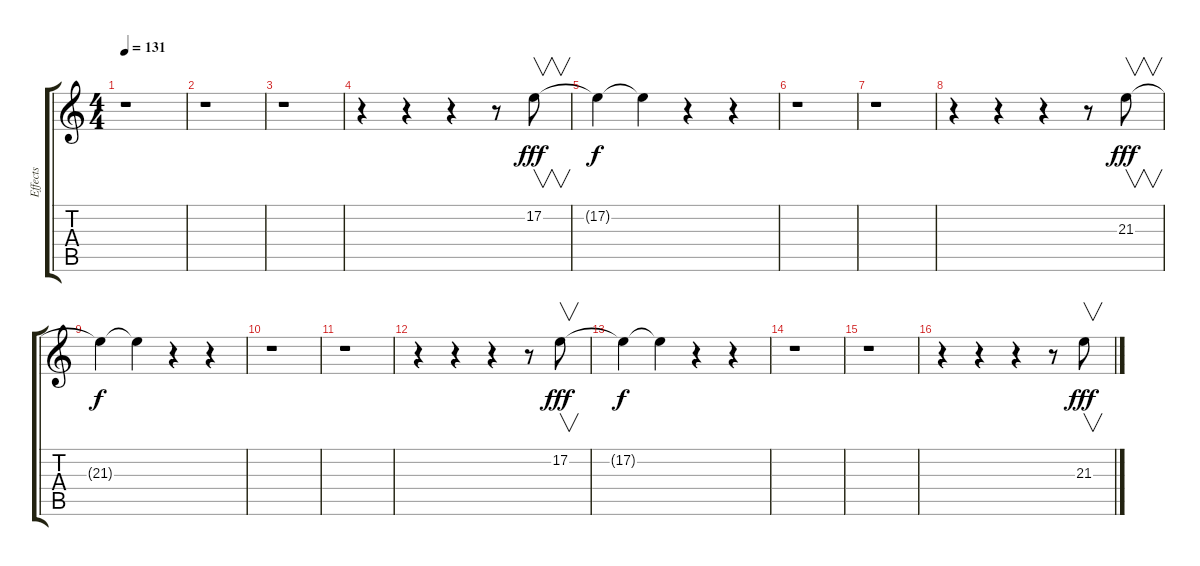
\track ("Effects" "Effects") {instrument birdtweet}
\staff {score tabs}
\tuning (E4 B3 G3 D3 A2 E2) {hide}
\ts (4 4)
\tempo 131
\clef g2
\ks c
r.1{dy f} |
r.1 |
r.1 |
r.4 r.4 r.4 r.8 17.2.8{v dy fff volume 16 instrument guitarharmonics} |
17.2{t}.4{dy f} 17.2{t}.4 r.4 r.4 |
r.1 |
r.1 |
r.4 r.4 r.4 r.8 21.3.8{v dy fff volume 16 instrument guitarharmonics} |
21.3{t}.4{dy f} 21.3{t}.4 r.4 r.4 |
r.1 |
r.1 |
r.4 r.4 r.4 r.8 17.2.8{v dy fff volume 16 instrument guitarharmonics} |
17.2{t}.4{dy f} 17.2{t}.4 r.4 r.4 |
r.1 |
r.1 |
r.4 r.4 r.4 r.8 21.3.8{v dy fff volume 16 instrument guitarharmonics}
